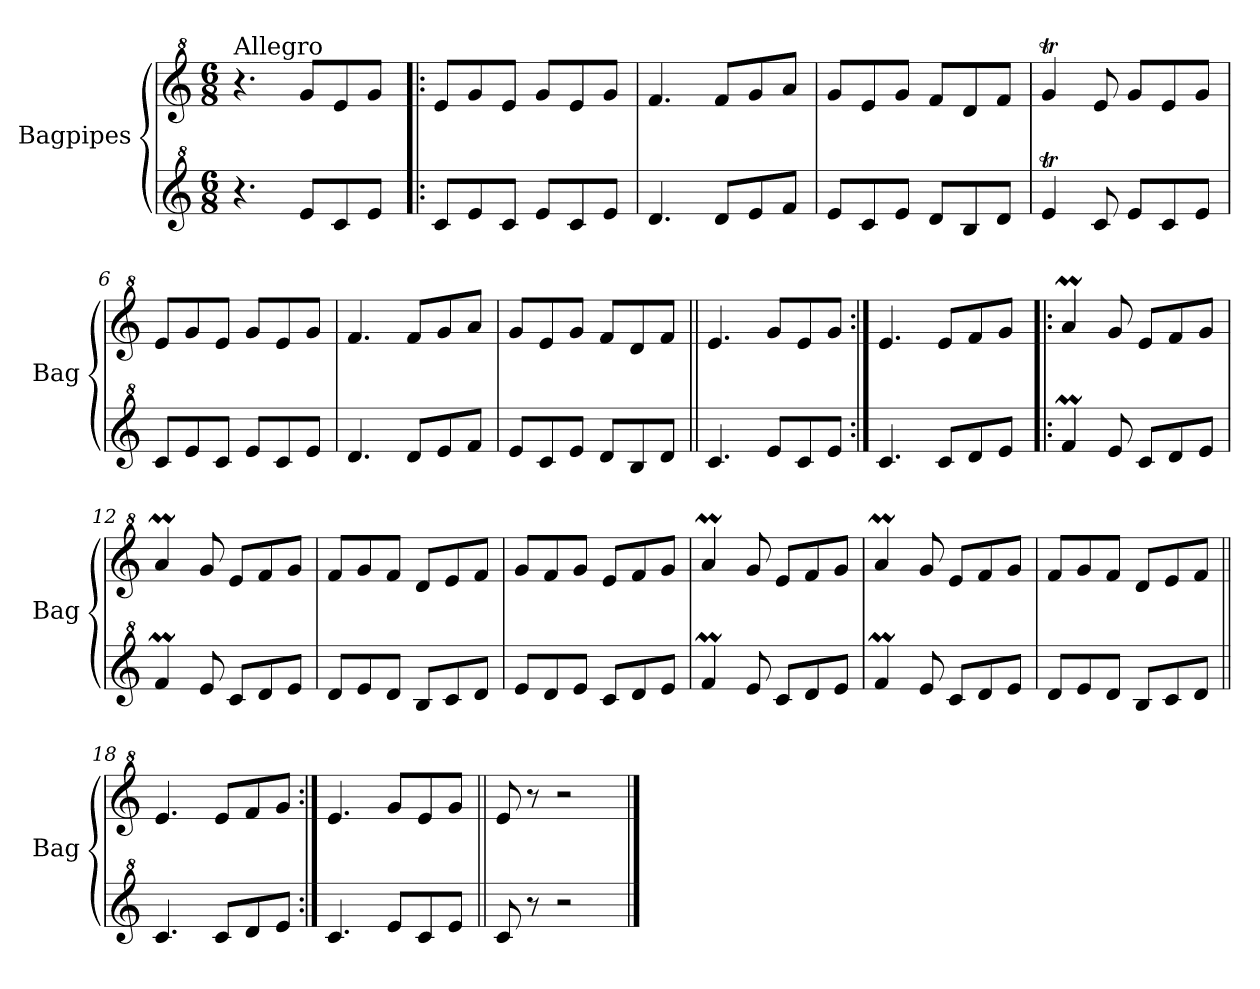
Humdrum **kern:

**kern	**kern
*part2	*part1
*staff2	*staff1
*I"Bagpipes	*I"Bagpipes
*I'Bag	*I'Bag
*clefG^2	*clefG^2
*k[]	*k[]
*C:	*C:
*M6/8	*M6/8
=1	=1
!	!LO:TX:a:t=Allegro
4.r	4.r
8ee/L	8gg/L
8cc/	8ee/
8ee/J	8gg/J
=2!|:	=2!|:
8cc/L	8ee/L
8ee/	8gg/
8cc/J	8ee/J
8ee/L	8gg/L
8cc/	8ee/
8ee/J	8gg/J
=3	=3
4.dd/	4.ff/
8dd/L	8ff/L
8ee/	8gg/
8ff/J	8aa/J
=4	=4
8ee/L	8gg/L
8cc/	8ee/
8ee/J	8gg/J
8dd/L	8ff/L
8b/	8dd/
8dd/J	8ff/J
=5	=5
4eet/	4ggT/
8cc/	8ee/
8ee/L	8gg/L
8cc/	8ee/
8ee/J	8gg/J
=6	=6
8cc/L	8ee/L
8ee/	8gg/
8cc/J	8ee/J
8ee/L	8gg/L
8cc/	8ee/
8ee/J	8gg/J
=7	=7
4.dd/	4.ff/
8dd/L	8ff/L
8ee/	8gg/
8ff/J	8aa/J
!!LO:LB:g=z
=8	=8
8ee/L	8gg/L
8cc/	8ee/
8ee/J	8gg/J
8dd/L	8ff/L
8b/	8dd/
8dd/J	8ff/J
=9||	=9||
4.cc/	4.ee/
8ee/L	8gg/L
8cc/	8ee/
8ee/J	8gg/J
=10:|!	=10:|!
4.cc/	4.ee/
8cc/L	8ee/L
8dd/	8ff/
8ee/J	8gg/J
=11!|:	=11!|:
4ffM/	4aaM/
8ee/	8gg/
8cc/L	8ee/L
8dd/	8ff/
8ee/J	8gg/J
=12	=12
4ffM/	4aaM/
8ee/	8gg/
8cc/L	8ee/L
8dd/	8ff/
8ee/J	8gg/J
=13	=13
8dd/L	8ff/L
8ee/	8gg/
8dd/J	8ff/J
8b/L	8dd/L
8cc/	8ee/
8dd/J	8ff/J
!!LO:LB:g=z
=14	=14
8ee/L	8gg/L
8dd/	8ff/
8ee/J	8gg/J
8cc/L	8ee/L
8dd/	8ff/
8ee/J	8gg/J
=15	=15
4ffM/	4aaM/
8ee/	8gg/
8cc/L	8ee/L
8dd/	8ff/
8ee/J	8gg/J
=16	=16
4ffM/	4aaM/
8ee/	8gg/
8cc/L	8ee/L
8dd/	8ff/
8ee/J	8gg/J
=17	=17
8dd/L	8ff/L
8ee/	8gg/
8dd/J	8ff/J
8b/L	8dd/L
8cc/	8ee/
8dd/J	8ff/J
=18||	=18||
4.cc/	4.ee/
8cc/L	8ee/L
8dd/	8ff/
8ee/J	8gg/J
=19:|!	=19:|!
4.cc/	4.ee/
8ee/L	8gg/L
8cc/	8ee/
8ee/J	8gg/J
=20||	=20||
8cc/	8ee/
8r	8r
2r	2r
==	==
*-	*-
